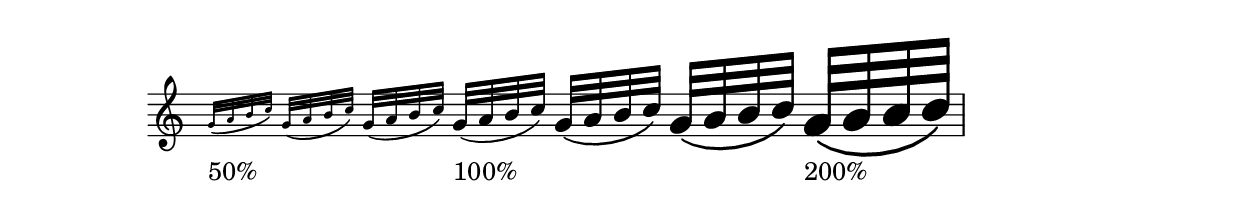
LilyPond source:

\version "2.19.8"

\header {
  texidoc = "Phrasing slurs should be scaled along with notation
size when using the @code{\magnifyMusic} command.  They can get
thicker than the default, but not thinner."
}

\score {
  \new Voice {
    \omit Staff.TimeSignature
    \time 7/8
    <<
      { \repeat unfold 7 \relative { g'32[\( a b c\)] } }
      {
        \magnifyMusic 0.50 s8
        \magnifyMusic 0.63 s
        \magnifyMusic 0.80 s
        \magnifyMusic 1.00 s
        \magnifyMusic 1.26 s
        \magnifyMusic 1.59 s
        \magnifyMusic 2.00 s
      }
    >>
  }
  \addlyrics {
    "50%" _ _ _ _ _ _ _ _ _ _ _
    "100%" _ _ _ _ _ _ _ _ _ _ _
    "200%" _ _ _
  }
}
